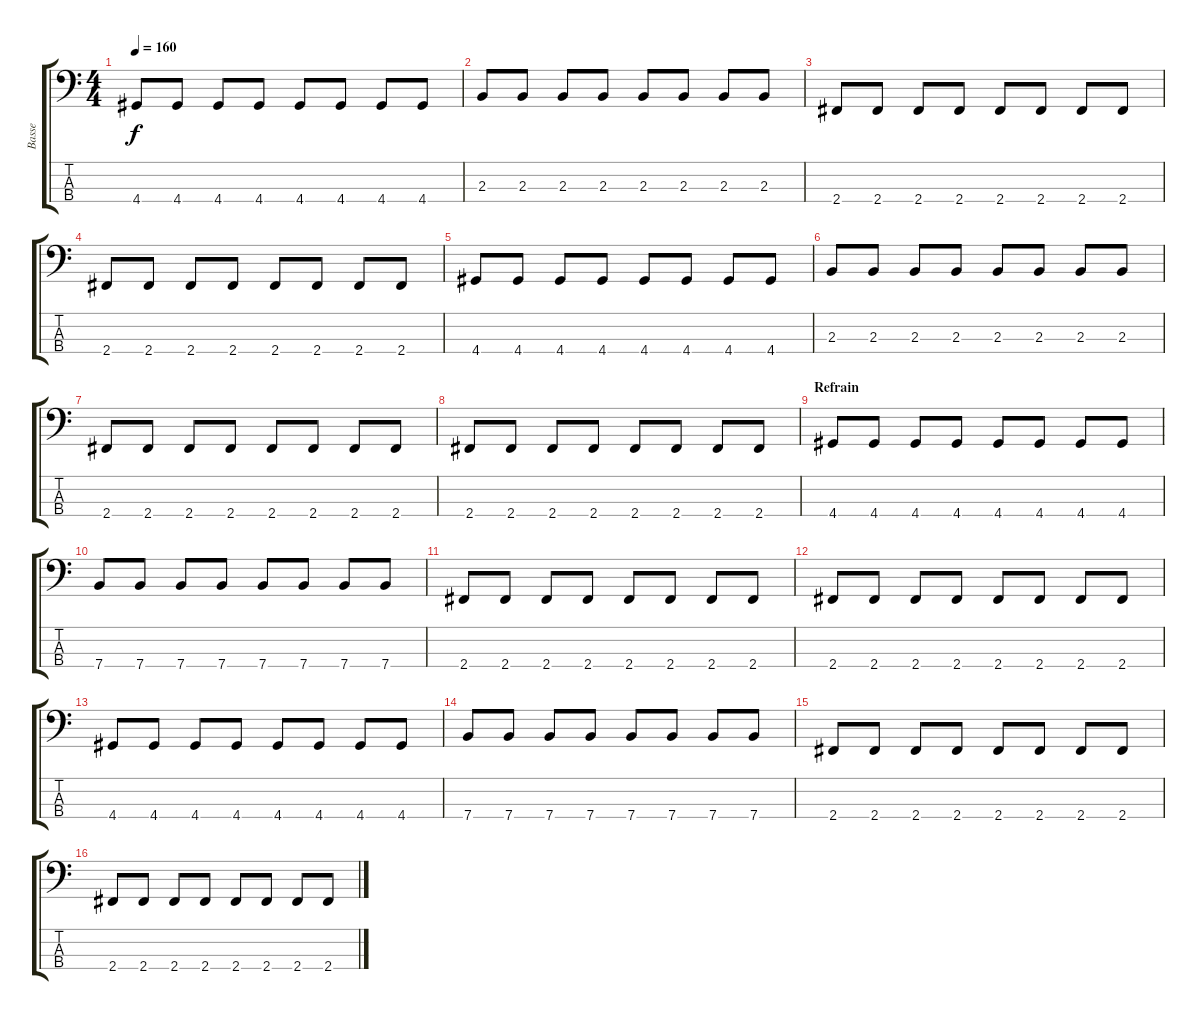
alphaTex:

\track ("Basse" "Basse") {instrument electricbassfinger}
\staff {score tabs}
\tuning (G2 D2 A1 E1) {hide}
\ts (4 4)
\tempo 160
\clef f4
\ks c
4.4.8{dy f} 4.4.8 4.4.8 4.4.8 4.4.8 4.4.8 4.4.8 4.4.8 |
2.3.8 2.3.8 2.3.8 2.3.8 2.3.8 2.3.8 2.3.8 2.3.8 |
2.4.8 2.4.8 2.4.8 2.4.8 2.4.8 2.4.8 2.4.8 2.4.8 |
2.4.8 2.4.8 2.4.8 2.4.8 2.4.8 2.4.8 2.4.8 2.4.8 |
4.4.8 4.4.8 4.4.8 4.4.8 4.4.8 4.4.8 4.4.8 4.4.8 |
2.3.8 2.3.8 2.3.8 2.3.8 2.3.8 2.3.8 2.3.8 2.3.8 |
2.4.8 2.4.8 2.4.8 2.4.8 2.4.8 2.4.8 2.4.8 2.4.8 |
2.4.8 2.4.8 2.4.8 2.4.8 2.4.8 2.4.8 2.4.8 2.4.8 |
\section ("" "Refrain")
4.4.8 4.4.8 4.4.8 4.4.8 4.4.8 4.4.8 4.4.8 4.4.8 |
7.4.8 7.4.8 7.4.8 7.4.8 7.4.8 7.4.8 7.4.8 7.4.8 |
2.4.8 2.4.8 2.4.8 2.4.8 2.4.8 2.4.8 2.4.8 2.4.8 |
2.4.8 2.4.8 2.4.8 2.4.8 2.4.8 2.4.8 2.4.8 2.4.8 |
4.4.8 4.4.8 4.4.8 4.4.8 4.4.8 4.4.8 4.4.8 4.4.8 |
7.4.8 7.4.8 7.4.8 7.4.8 7.4.8 7.4.8 7.4.8 7.4.8 |
2.4.8 2.4.8 2.4.8 2.4.8 2.4.8 2.4.8 2.4.8 2.4.8 |
2.4.8 2.4.8 2.4.8 2.4.8 2.4.8 2.4.8 2.4.8 2.4.8
